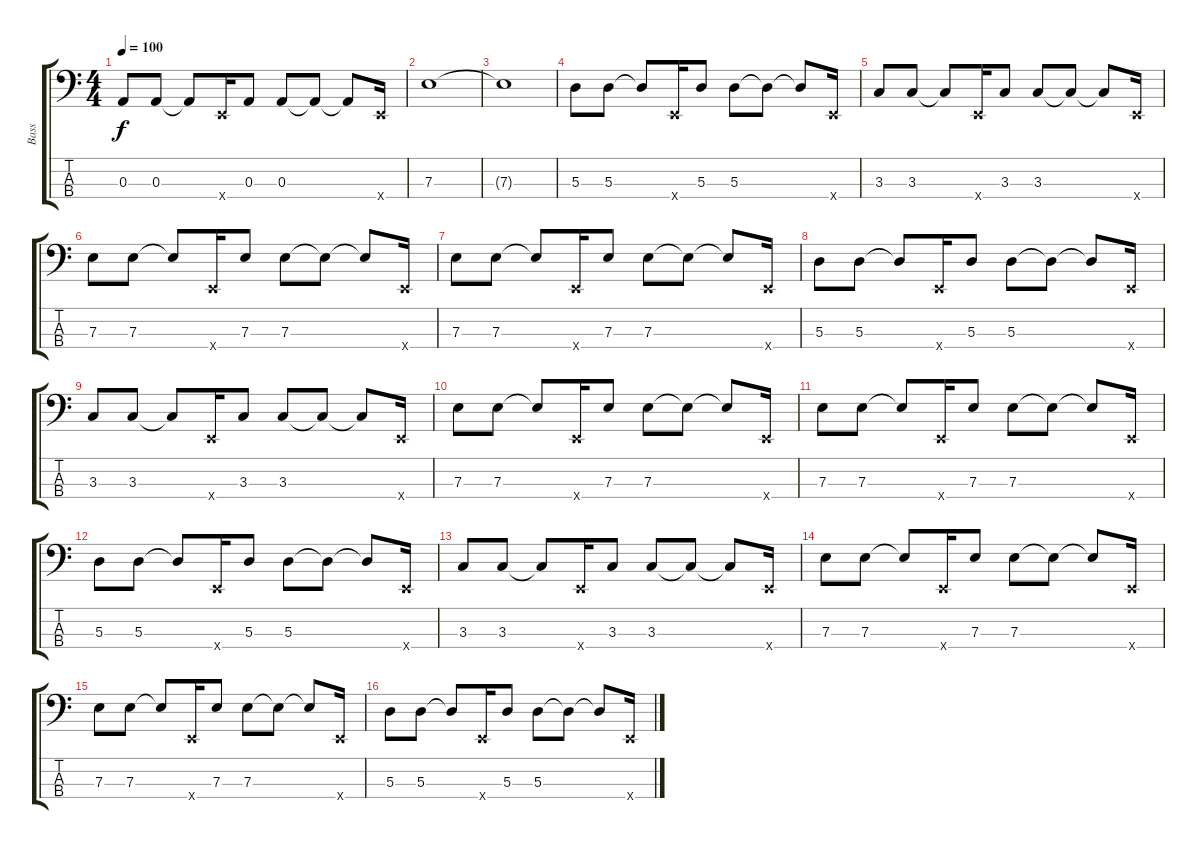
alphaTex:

\track ("Bass" "Bass") {instrument electricbassfinger}
\staff {score tabs}
\tuning (G2 D2 A1 E1) {hide}
\ts (4 4)
\tempo 100
\clef f4
\ks c
0.3.8{dy f} 0.3.8 0.3{t}.8 0.4{x}.16 0.3.8 0.3.8 0.3{t}.8 0.3{t}.8 0.4{x}.16 |
7.3.1 |
7.3{t}.1 |
5.3.8 5.3.8 5.3{t}.8 0.4{x}.16 5.3.8 5.3.8 5.3{t}.8 5.3{t}.8 0.4{x}.16 |
3.3.8 3.3.8 3.3{t}.8 0.4{x}.16 3.3.8 3.3.8 3.3{t}.8 3.3{t}.8 0.4{x}.16 |
7.3.8 7.3.8 7.3{t}.8 0.4{x}.16 7.3.8 7.3.8 7.3{t}.8 7.3{t}.8 0.4{x}.16 |
7.3.8 7.3.8 7.3{t}.8 0.4{x}.16 7.3.8 7.3.8 7.3{t}.8 7.3{t}.8 0.4{x}.16 |
5.3.8 5.3.8 5.3{t}.8 0.4{x}.16 5.3.8 5.3.8 5.3{t}.8 5.3{t}.8 0.4{x}.16 |
3.3.8 3.3.8 3.3{t}.8 0.4{x}.16 3.3.8 3.3.8 3.3{t}.8 3.3{t}.8 0.4{x}.16 |
7.3.8 7.3.8 7.3{t}.8 0.4{x}.16 7.3.8 7.3.8 7.3{t}.8 7.3{t}.8 0.4{x}.16 |
7.3.8 7.3.8 7.3{t}.8 0.4{x}.16 7.3.8 7.3.8 7.3{t}.8 7.3{t}.8 0.4{x}.16 |
5.3.8 5.3.8 5.3{t}.8 0.4{x}.16 5.3.8 5.3.8 5.3{t}.8 5.3{t}.8 0.4{x}.16 |
3.3.8 3.3.8 3.3{t}.8 0.4{x}.16 3.3.8 3.3.8 3.3{t}.8 3.3{t}.8 0.4{x}.16 |
7.3.8 7.3.8 7.3{t}.8 0.4{x}.16 7.3.8 7.3.8 7.3{t}.8 7.3{t}.8 0.4{x}.16 |
7.3.8 7.3.8 7.3{t}.8 0.4{x}.16 7.3.8 7.3.8 7.3{t}.8 7.3{t}.8 0.4{x}.16 |
5.3.8 5.3.8 5.3{t}.8 0.4{x}.16 5.3.8 5.3.8 5.3{t}.8 5.3{t}.8 0.4{x}.16
